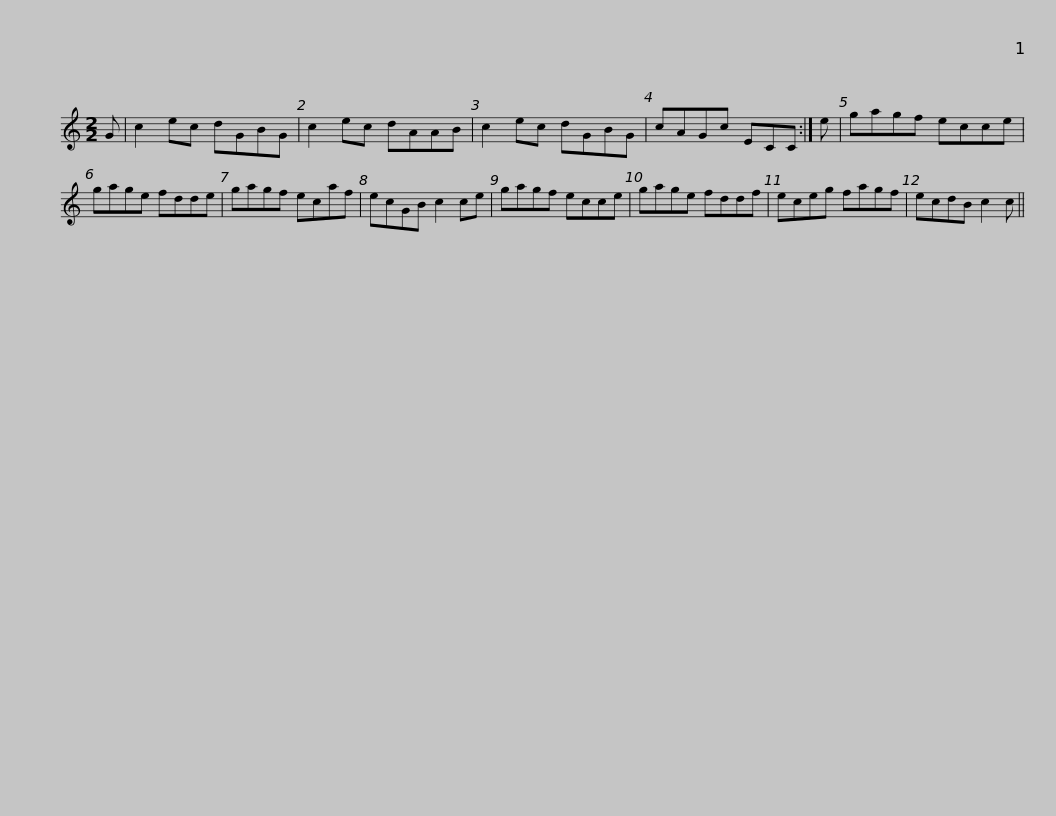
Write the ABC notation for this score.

X:1
L:1/8
M:2/2
I:linebreak $
K:C
V:1 treble
V:1
 G | c2 ec dGBG | c2 ec dAAB | c2 ec dGBG | cAGc ECC :| %5
 e | gagf ecce |$ gage fdde | gagf ecaf | ecGB c2 ce | %10
 gagf ecce | gage fddf |$ eceg fagf | ecdB c2 c || %14
